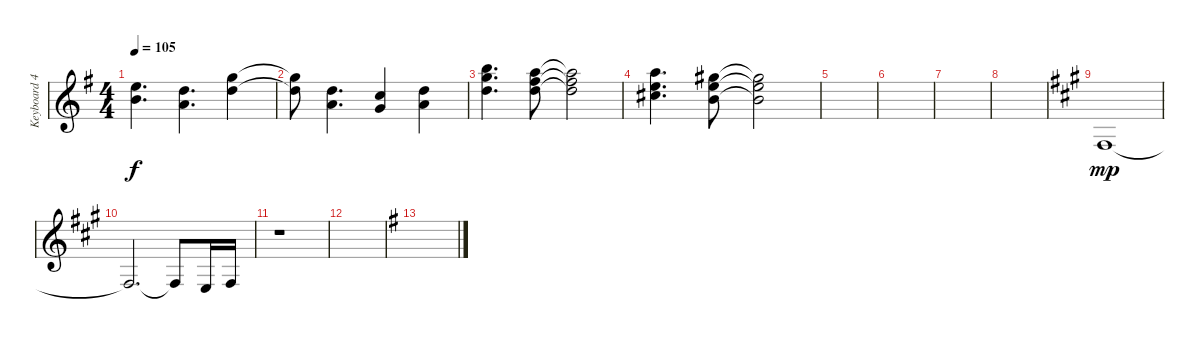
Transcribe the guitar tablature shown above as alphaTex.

\track ("Keyboard 4" "Keyboard 4") {instrument rockorgan}
\staff {score}
\tuning (E5 B4 G4 D4 A3 E3) {hide}
\ts (4 4)
\tempo 105
\clef g2
\ks eminor
(0.1 0.2).4{d dy f} (3.2 2.3).4{d} (3.1 3.2).4 |
(3.1{t} 3.2{t}).8 (3.2 2.3).4{d} (1.2 0.3).4 (3.2 2.3).4 |
(3.1 3.2 16.3).4{d} (2.1 3.2 14.3).8 (2.1{t} 3.2{t} 14.3{t}).2 |
(0.1 2.2 14.3).4{d} (0.1 0.2 13.3).8 (0.1{t} 0.2{t} 13.3{t}).2 |
|
|
|
|
\ks f#minor
2.6.1{dy mp} |
2.6{t}.2{d} 2.6{t}.8 0.6.16 2.6.16 |
r.1 |
|
\ks eminor
